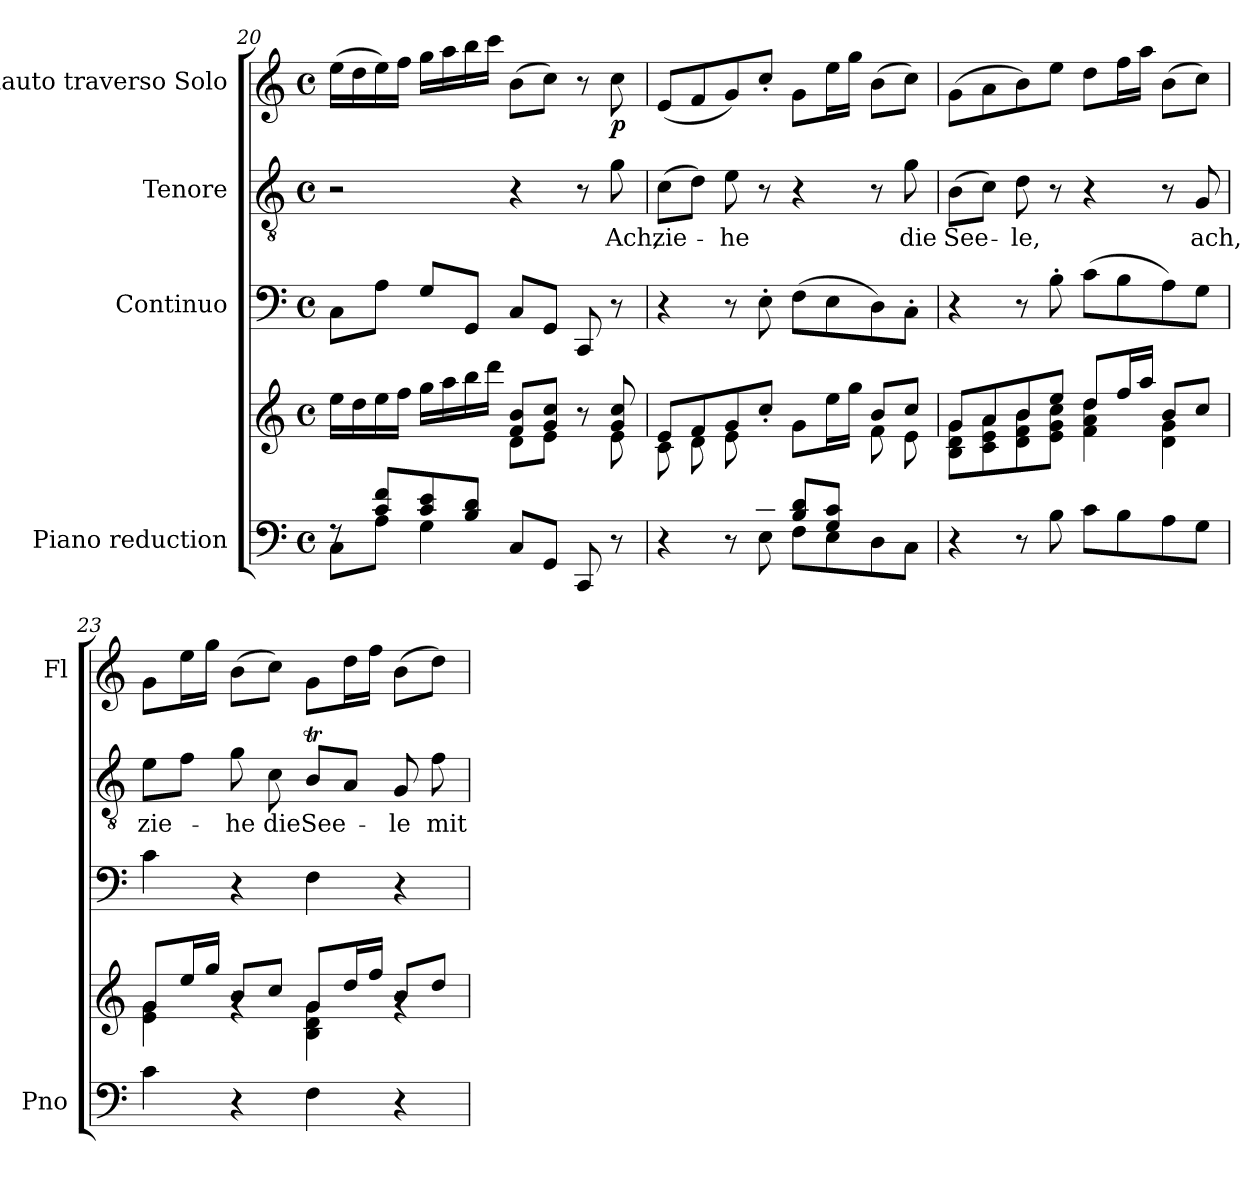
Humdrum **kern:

**kern	**kern	**kern	**dynam	**kern	**text	**kern	**dynam
*part4	*part4	*part3	*part3	*part2	*part2	*part1	*part1
*staff5	*staff4	*staff3	*staff3	*staff2	*staff2	*staff1	*staff1
*I"Piano reduction	*	*I"Continuo	*	*I"Tenore	*	*I"Flauto traverso Solo	*
*I'Pno	*	*	*	*	*	*I'Fl	*
*clefF4	*clefG2	*clefF4	*	*clefGv2	*	*clefG2	*
*k[]	*k[]	*k[]	*	*k[]	*	*k[]	*
*M4/4	*M4/4	*M4/4	*	*M4/4	*	*M4/4	*
*met(c)	*met(c)	*met(c)	*	*met(c)	*	*met(c)	*
=20	=20	=20	=20	=20	=20	=20	=20
*^	*^	*	*	*	*	*	*
8rF	8C\L	16ee\LL	4ryy	8C\L	.	2r	.	(>16ee\LL	.
.	.	16dd\	.	.	.	.	.	16dd\	.
8c/ 8f/L	8A\J	16ee\	.	8A\J	.	.	.	16ee\)	.
.	.	16ff\JJ	.	.	.	.	.	16ff\JJ	.
8c/ 8e/	4G\	16gg\LL	4ryy	8G/L	.	.	.	16gg\LL	.
.	.	16aa\	.	.	.	.	.	16aa\	.
8B/ 8d/J	.	16bb\	.	8GG/J	.	.	.	16bb\	.
.	.	16ddd\JJ	.	.	.	.	.	16ccc\JJ	.
8C/L	4ryy	8f/ 8b/L	8d\L	8C/L	.	4r	.	(>8b\L	.
8GG/J	.	8g/ 8cc/J	8e\J	8GG/J	.	.	.	8cc\J)	.
8CC/	8ryy	8r	8ryy	8CC/	.	8r	.	8r	.
!	!	!	!	!	!	!	!LO:LY:b	!	!LO:DY:b
8r	8ryy	8g/ 8cc/	8e\	8r	.	8g\	Ach,	8cc\	p
=21	=21	=21	=21	=21	=21	=21	=21	=21	=21
!	!	!	!	!	!	!	!LO:LY:b	!	!
4.ryy	4r	8e/L	8c\L	4r	.	(>8c\L	zie-	(<8e/L	.
.	.	8f/	8d\	.	.	8d\J)	.	8f/	.
!	!	!	!	!	!	!	!LO:LY:b	!	!
.	8r	8g/	8e\	8r	.	8e\	-he	8g/)	.
!	!	!	!	!	!LO:DY:a	!	!	!	!
!	!	!	!	!	!LO:DY:n=1:a	!	!	!	!
!	!	!	!	!	!LO:DY:n=2:a	!	!	!	!
8G/ 8c/J	8E\	8cc'/J	4.ryy	8E'\	other-dynamics p other-dynamics	8r	.	8cc'/J	.
8B/ 8d/L	8F\L	8g\L	.	(>8F\L	.	4r	.	8g\L	.
8G/ 8c/J	8E\	16ee\L	.	8E\	.	.	.	16ee\L	.
.	.	16gg\JJ	.	.	.	.	.	16gg\JJ	.
4ryy	8D\	8b/L	8f\L	8D\)	.	8r	.	(>8b\L	.
!	!	!	!	!	!	!	!LO:LY:b	!	!
.	8C\J	8cc/J	8e\J	8C'\J	.	8g\	die	8cc\J)	.
=22	=22	=22	=22	=22	=22	=22	=22	=22	=22
!	!	!	!	!	!	!	!LO:LY:b	!	!
*v	*v	*	*	*	*	*	*	*	*
4r	8g/L	8B\ 8d\ 8g\L	4r	.	(>8B\L	See-	(>8g\L	.
.	8a/	8c\ 8e\ 8a\	.	.	8c\J)	.	8a\	.
!	!	!	!	!	!	!LO:LY:b	!	!
8r	8b/	8d\ 8f\ 8b\	8r	.	8d\	-le,	8b\)	.
8B\	8ee/J	8e\ 8g\ 8cc\J	8B'\	.	8r	.	8ee\J	.
8c\L	8dd/L	4f\ 4a\ 4dd\	(>8c\L	.	4r	.	8dd\L	.
8B\	16ff/L	.	8B\	.	.	.	16ff\L	.
.	16aa/JJ	.	.	.	.	.	16aa\JJ	.
8A\	8b/L	4d\ 4g\	8A\)	.	8r	.	(>8b\L	.
!	!	!	!	!	!	!LO:LY:b	!	!
8G\J	8cc/J	.	8G\J	.	8G/	ach,	8cc\J)	.
=23	=23	=23	=23	=23	=23	=23	=23	=23
!	!	!	!	!	!	!LO:LY:b	!	!
4c\	8g/L	4e\ 4g\	4c\	.	8e\L	zie-	8g\L	.
.	16ee/L	.	.	.	8f\J	.	16ee\L	.
.	16gg/JJ	.	.	.	.	.	16gg\JJ	.
!	!	!	!	!	!	!LO:LY:b	!	!
4r	8b/L	4rg	4r	.	8g\	-he	(>8b\L	.
!	!	!	!	!	!	!LO:LY:b	!	!
.	8cc/J	.	.	.	8c\	die	8cc\J)	.
!	!	!	!	!	!	!LO:LY:b	!	!
4F\	8g/L	4B\ 4d\ 4g\	4F\	.	8Bt/L	See-	8g\L	.
.	16dd/L	.	.	.	8A/J	.	16dd\L	.
.	16ff/JJ	.	.	.	.	.	16ff\JJ	.
!	!	!	!	!	!	!LO:LY:b	!	!
4r	8b/L	4rg	4r	.	8G/	-le	(>8b\L	.
!	!	!	!	!	!	!LO:LY:b	!	!
.	8dd/J	.	.	.	8f\	mit	8dd\J)	.
*	*v	*v	*	*	*	*	*	*
=	=	=	=	=	=	=	=
*-	*-	*-	*-	*-	*-	*-	*-
